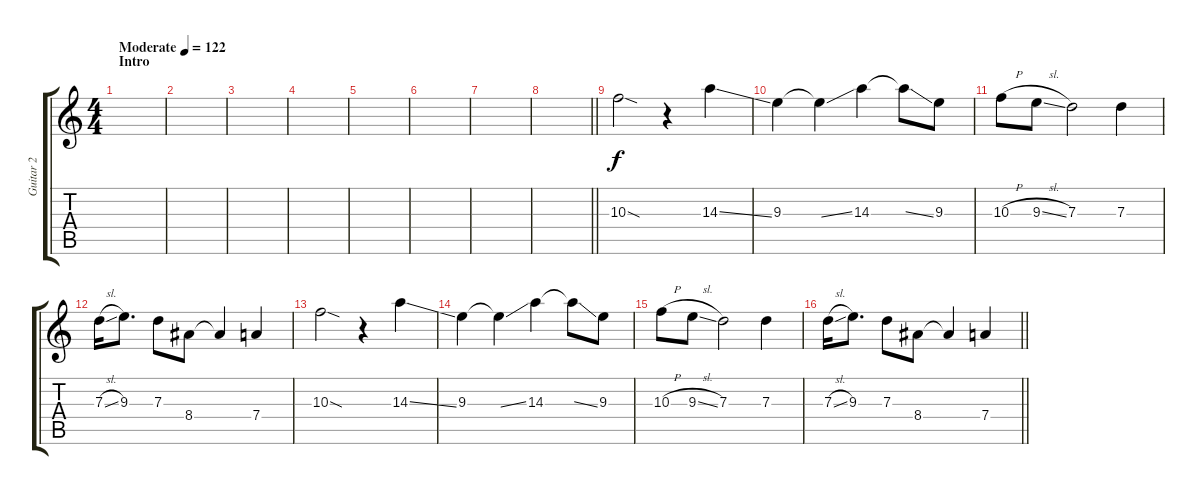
\track ("Guitar 2" "Guitar 2") {instrument electricguitarjazz}
\staff {score tabs}
\tuning (E4 B3 G3 D3 A2 D2) {hide}
\ts (4 4)
\section ("" "Intro")
\tempo (122 "Moderate")
\clef g2
\ks c
|
|
|
|
|
|
|
\barLineRight lightlight
|
\section ("" "")
10.3{sod}.2 r.4 14.3{ss}.4 |
9.3.4 9.3{ss t}.4 14.3.4 14.3{ss t}.8 9.3.8 |
10.3{h}.8 9.3{sl}.8 7.3.2 7.3.4 |
7.3{sl}.16 9.3.8{d} 7.3.8 8.4.8 8.4{t}.4 7.4.4 |
10.3{sod}.2 r.4 14.3{ss}.4 |
9.3.4 9.3{ss t}.4 14.3.4 14.3{ss t}.8 9.3.8 |
10.3{h}.8 9.3{sl}.8 7.3.2 7.3.4 |
\barLineRight lightlight
7.3{sl}.16 9.3.8{d} 7.3.8 8.4.8 8.4{t}.4 7.4.4
